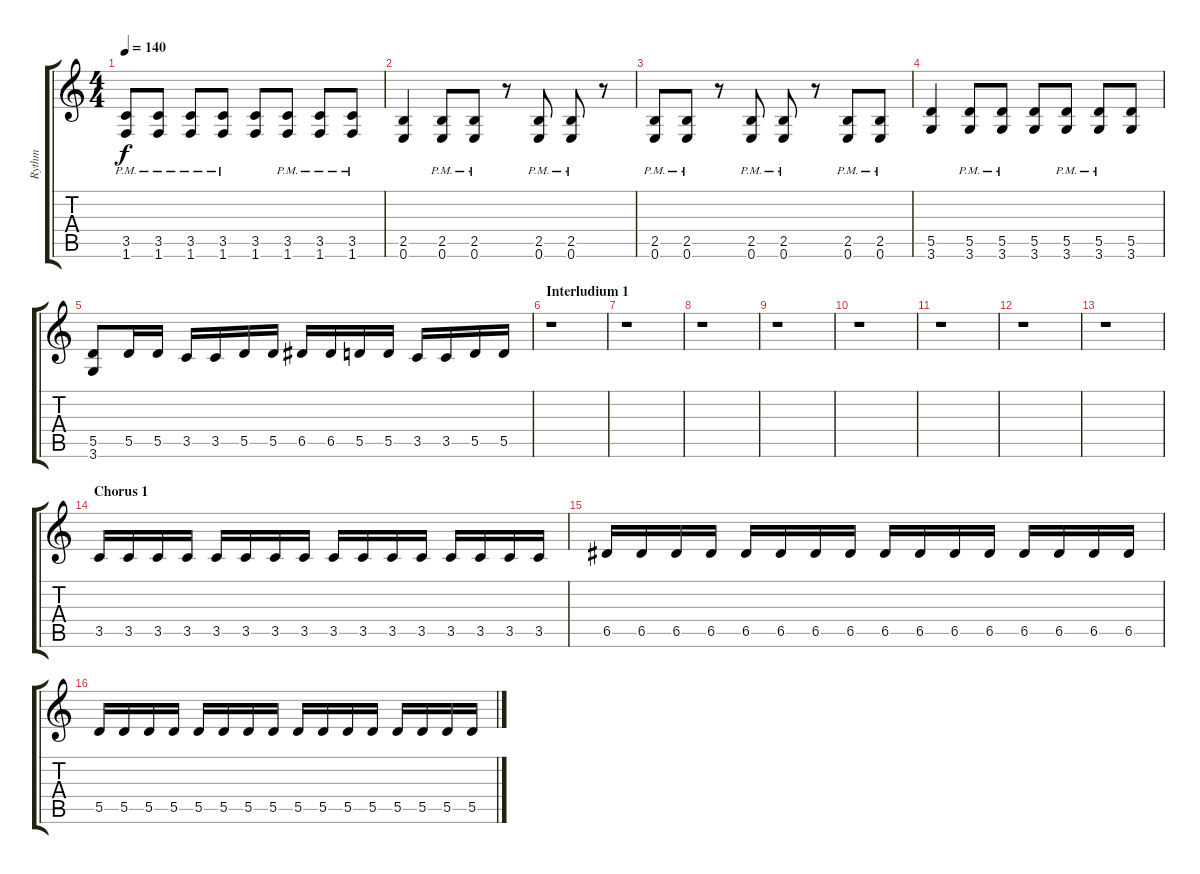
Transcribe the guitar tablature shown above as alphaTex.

\track ("Rythm" "Rythm") {instrument overdrivenguitar}
\staff {score tabs}
\tuning (E4 B3 G3 D3 A2 E2) {hide}
\ts (4 4)
\tempo 140
\clef g2
\ks c
(3.5{pm} 1.6{pm}).8{dy f} (3.5{pm} 1.6{pm}).8 (3.5{pm} 1.6{pm}).8 (3.5{pm} 1.6{pm}).8 (3.5 1.6).8 (3.5{pm} 1.6{pm}).8 (3.5{pm} 1.6{pm}).8 (3.5{pm} 1.6{pm}).8 |
(2.5 0.6).4 (2.5{pm} 0.6{pm}).8 (2.5{pm} 0.6{pm}).8 r.8 (2.5{pm} 0.6{pm}).8 (2.5{pm} 0.6{pm}).8 r.8 |
(2.5{pm} 0.6{pm}).8 (2.5{pm} 0.6{pm}).8 r.8 (2.5{pm} 0.6{pm}).8 (2.5{pm} 0.6{pm}).8 r.8 (2.5{pm} 0.6{pm}).8 (2.5{pm} 0.6{pm}).8 |
(5.5 3.6).4 (5.5{pm} 3.6{pm}).8 (5.5{pm} 3.6{pm}).8 (5.5 3.6).8 (5.5{pm} 3.6{pm}).8 (5.5{pm} 3.6{pm}).8 (5.5 3.6).8 |
(5.5 3.6).8 5.5.16 5.5.16 3.5.16 3.5.16 5.5.16 5.5.16 6.5.16 6.5.16 5.5.16 5.5.16 3.5.16 3.5.16 5.5.16 5.5.16 |
\section ("" "Interludium 1")
r.1 |
r.1 |
r.1 |
r.1 |
r.1 |
r.1 |
r.1 |
r.1 |
\section ("" "Chorus 1")
3.5.16 3.5.16 3.5.16 3.5.16 3.5.16 3.5.16 3.5.16 3.5.16 3.5.16 3.5.16 3.5.16 3.5.16 3.5.16 3.5.16 3.5.16 3.5.16 |
6.5.16 6.5.16 6.5.16 6.5.16 6.5.16 6.5.16 6.5.16 6.5.16 6.5.16 6.5.16 6.5.16 6.5.16 6.5.16 6.5.16 6.5.16 6.5.16 |
5.5.16 5.5.16 5.5.16 5.5.16 5.5.16 5.5.16 5.5.16 5.5.16 5.5.16 5.5.16 5.5.16 5.5.16 5.5.16 5.5.16 5.5.16 5.5.16
